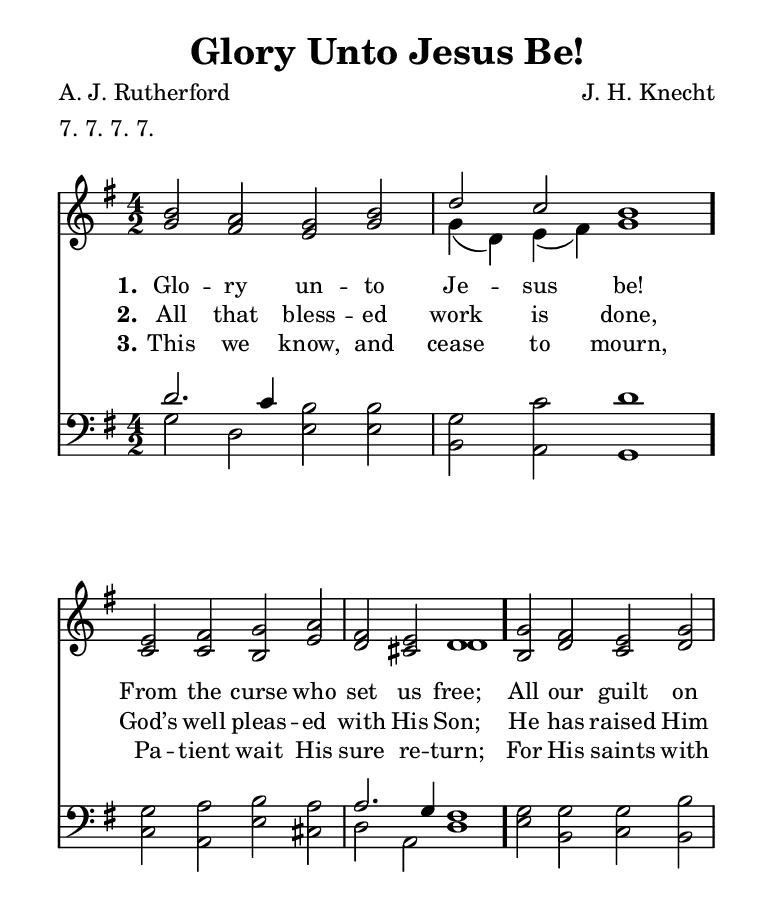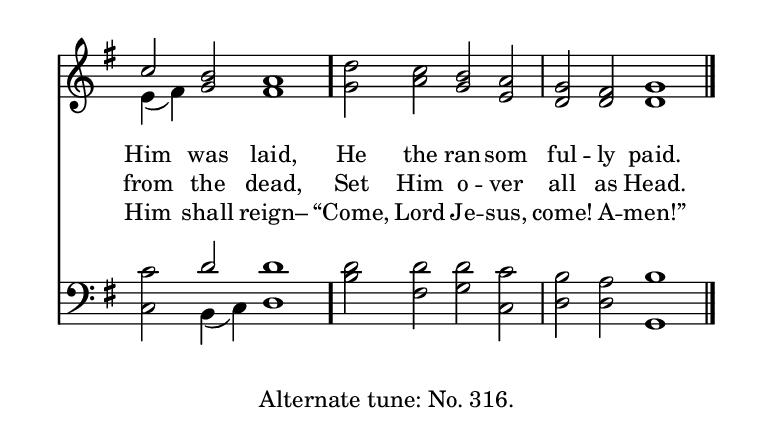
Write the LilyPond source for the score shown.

\include "common/global.ily"
\paper {
  \include "common/paper.ily"
  ragged-bottom = ##t
  systems-per-page = ##f
  system-count = #(cond (is-eogsized 2) (#t #f))
  system-system-spacing.padding = 11
}

\header{
  hymnnumber = "178"
  title = "Glory Unto Jesus Be!"
  tunename = "Vienna"
  meter = "7. 7. 7. 7."
  poet = "A. J. Rutherford"
  composer = "J. H. Knecht"
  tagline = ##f
}

global = {
  \include "common/overrides.ily"
  \override Staff.TimeSignature.style = #'numbered
  \time 4/2
  \override Score.MetronomeMark.transparent = ##t % hide all fermata changes too
  \tempo 2=80
  \key g \major
  \autoBeamOff
}

notesSoprano = {
\global
\relative c'' {

  b2 a g b | d c b1 |
  e,2 fis g a | fis e d1 |
  g2 fis e g | c b a1 |
  d2 c b a | g fis g1 |

  \bar "|."

}
}

notesAlto = {
\global
\relative e' {

  g2 fis e g | g4( d) e( fis) g1 |
  c,2 c b e | d cis d1 |
  b2 d c d | e4( fis) g2 fis1 |
  g2 a g e | d d d1 |

}
}

notesTenor = {
\global
\relative a {

  d2. c4 b2 b | g c d1 |
  g,2 a b a | a2. g4 fis1 |
  g2 g g b | c d d1 |
  d2 d d c | b a b1 |

}
}

notesBass = {
\global
\relative f {

  g2 d e e | b a g1 |
  c2 a e' cis | d a d1 |
  e2 b c b | c b4( c) d1 |
  b'2 fis g c, | d d g,1 |

}
}

wordsA = \lyricmode {
\set stanza = "1."

Glo -- ry un -- to Je -- sus be! \bar "."
From the curse who set us free; \bar "."
All our guilt on Him was laid, \bar "."
He the ran -- som ful -- ly paid. \bar "."

}

wordsB = \lyricmode {
\set stanza = "2."

All that bless -- ed work is done,
God’s well pleas -- ed with His Son;
He has raised Him from the dead,
Set Him o -- ver all as Head.

}

wordsC = \lyricmode {
\set stanza = "3."

This we know, and cease to mourn,
Pa -- tient wait His sure re -- turn;
For His saints with Him shall reign–
“Come, Lord Je -- sus, come! A -- men!”

}

\score {
  \context ChoirStaff <<
    \context Staff = upper <<
      \set Staff.autoBeaming = ##f
      \set ChoirStaff.systemStartDelimiter = #'SystemStartBar
      \set ChoirStaff.printPartCombineTexts = ##f
      \partcombine #'(2 . 9) \notesSoprano \notesAlto
      \context NullVoice = sopranos { \voiceOne << \notesSoprano >> }
      \context Lyrics = one   \lyricsto sopranos \wordsA
      \context Lyrics = two   \lyricsto sopranos \wordsB
      \context Lyrics = three \lyricsto sopranos \wordsC
    >>
    \context Staff = men <<
      \set Staff.autoBeaming = ##f
      \clef bass
      \set ChoirStaff.printPartCombineTexts = ##f
      \partcombine #'(2 . 9) \notesTenor \notesBass
    >>
  >>
  \layout {
    \include "common/layout.ily"
  }
  \midi{
    \include "common/midi.ily"
  }
}

\noPageBreak

\markup { \vspace #2 \fill-line { \raise #2 \line { Alternate tune: No. 316. } } }

\version "2.19.49"  % necessary for upgrading to future LilyPond versions.

% vi:set et ts=2 sw=2 ai nocindent syntax=lilypond:
